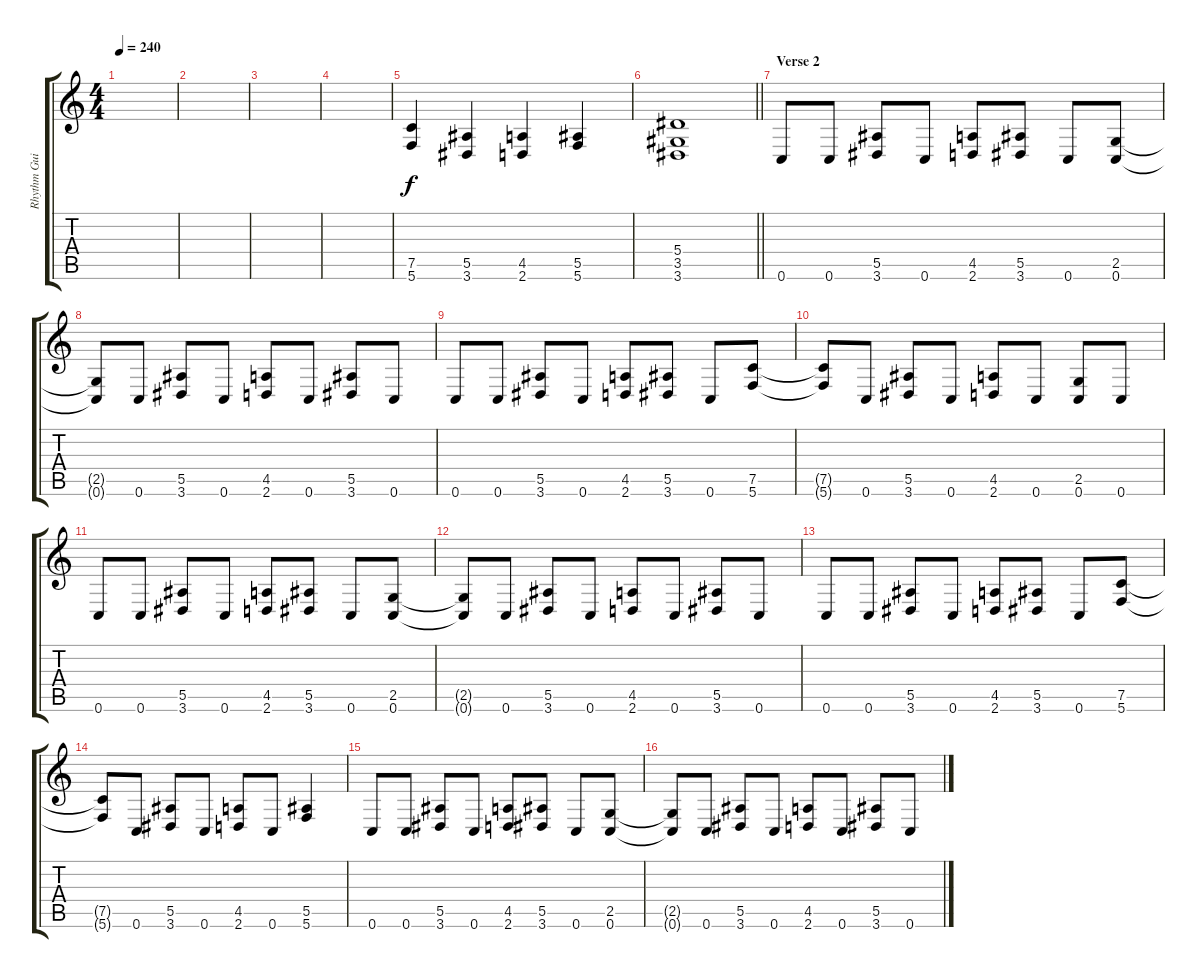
\track ("Rhythm Guitar" "Rhythm Gui") {instrument distortionguitar}
\staff {score tabs}
\tuning (C4 G3 Eb3 Bb2 F2 C2) {hide}
\ts (4 4)
\tempo 240
\clef g2
\ks c
|
|
|
|
(7.5 5.6).4 (5.5 3.6).4 (4.5 2.6).4 (5.5 5.6).4 |
\barLineRight lightlight
(5.4 3.5 3.6).1 |
\section ("" "Verse 2")
0.6.8 0.6.8 (5.5 3.6).8 0.6.8 (4.5 2.6).8 (5.5 3.6).8 0.6.8 (2.5 0.6).8 |
(2.5{t} 0.6{t}).8 0.6.8 (5.5 3.6).8 0.6.8 (4.5 2.6).8 0.6.8 (5.5 3.6).8 0.6.8 |
0.6.8 0.6.8 (5.5 3.6).8 0.6.8 (4.5 2.6).8 (5.5 3.6).8 0.6.8 (7.5 5.6).8 |
(7.5{t} 5.6{t}).8 0.6.8 (5.5 3.6).8 0.6.8 (4.5 2.6).8 0.6.8 (2.5 0.6).8 0.6.8 |
0.6.8 0.6.8 (5.5 3.6).8 0.6.8 (4.5 2.6).8 (5.5 3.6).8 0.6.8 (2.5 0.6).8 |
(2.5{t} 0.6{t}).8 0.6.8 (5.5 3.6).8 0.6.8 (4.5 2.6).8 0.6.8 (5.5 3.6).8 0.6.8 |
0.6.8 0.6.8 (5.5 3.6).8 0.6.8 (4.5 2.6).8 (5.5 3.6).8 0.6.8 (7.5 5.6).8 |
(7.5{t} 5.6{t}).8 0.6.8 (5.5 3.6).8 0.6.8 (4.5 2.6).8 0.6.8 (5.5 5.6).4 |
0.6.8 0.6.8 (5.5 3.6).8 0.6.8 (4.5 2.6).8 (5.5 3.6).8 0.6.8 (2.5 0.6).8 |
(2.5{t} 0.6{t}).8 0.6.8 (5.5 3.6).8 0.6.8 (4.5 2.6).8 0.6.8 (5.5 3.6).8 0.6.8
